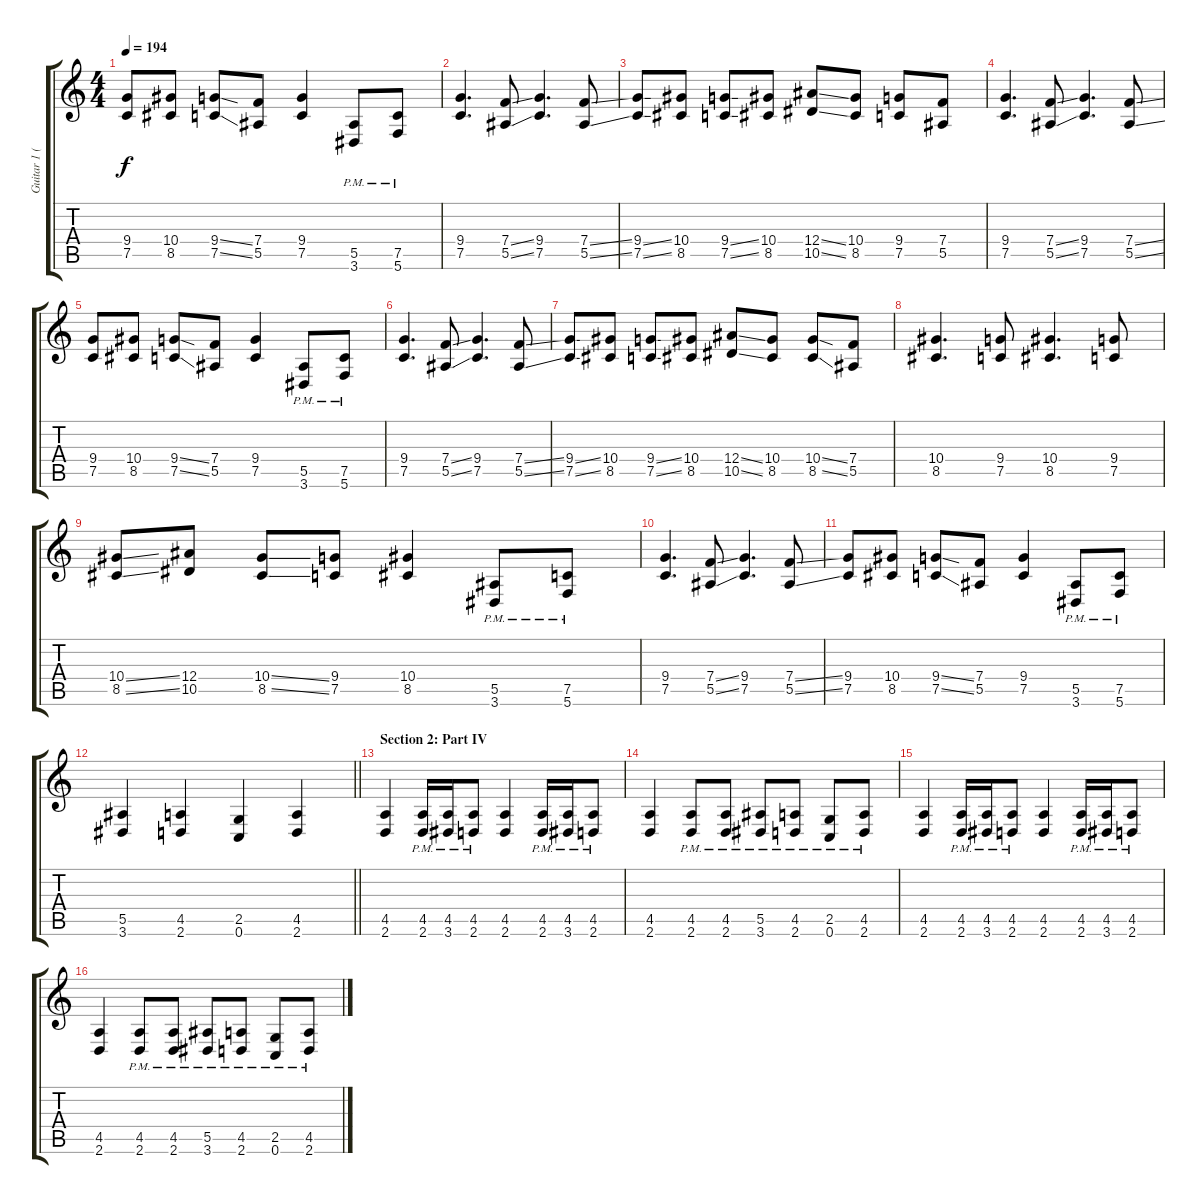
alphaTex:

\track ("Guitar 1 (Distortion)" "Guitar 1 (") {instrument distortionguitar}
\staff {score tabs}
\tuning (C4 G3 Eb3 Bb2 F2 C2) {hide}
\ts (4 4)
\tempo 194
\clef g2
\ks c
(9.4 7.5).8{dy f} (10.4 8.5).8 (9.4{ss} 7.5{ss}).8 (7.4 5.5).8 (9.4 7.5).4 (5.5{pm} 3.6{pm}).8 (7.5{pm} 5.6{pm}).8 |
(9.4 7.5).4{d} (7.4{ss} 5.5{ss}).8 (9.4 7.5).4{d} (7.4{ss} 5.5{ss}).8 |
(9.4{ss} 7.5{ss}).8 (10.4 8.5).8 (9.4{ss} 7.5{ss}).8 (10.4 8.5).8 (12.4{ss} 10.5{ss}).8 (10.4 8.5).8 (9.4 7.5).8 (7.4 5.5).8 |
(9.4 7.5).4{d} (7.4{ss} 5.5{ss}).8 (9.4 7.5).4{d} (7.4{ss} 5.5{ss}).8 |
(9.4 7.5).8 (10.4 8.5).8 (9.4{ss} 7.5{ss}).8 (7.4 5.5).8 (9.4 7.5).4 (5.5{pm} 3.6{pm}).8 (7.5{pm} 5.6{pm}).8 |
(9.4 7.5).4{d} (7.4{ss} 5.5{ss}).8 (9.4 7.5).4{d} (7.4{ss} 5.5{ss}).8 |
(9.4{ss} 7.5{ss}).8 (10.4 8.5).8 (9.4{ss} 7.5{ss}).8 (10.4 8.5).8 (12.4{ss} 10.5{ss}).8 (10.4 8.5).8 (10.4{ss} 8.5{ss}).8 (7.4 5.5).8 |
(10.4 8.5).4{d} (9.4 7.5).8 (10.4 8.5).4{d} (9.4 7.5).8 |
(10.4{ss} 8.5{ss}).8 (12.4 10.5).8 (10.4{ss} 8.5{ss}).8 (9.4 7.5).8 (10.4 8.5).4 (5.5{pm} 3.6{pm}).8 (7.5{pm} 5.6{pm}).8 |
(9.4 7.5).4{d} (7.4{ss} 5.5{ss}).8 (9.4 7.5).4{d} (7.4{ss} 5.5{ss}).8 |
(9.4 7.5).8 (10.4 8.5).8 (9.4{ss} 7.5{ss}).8 (7.4 5.5).8 (9.4 7.5).4 (5.5{pm} 3.6{pm}).8 (7.5{pm} 5.6{pm}).8 |
\barLineRight lightlight
(5.5 3.6).4 (4.5 2.6).4 (2.5 0.6).4 (4.5 2.6).4 |
\section ("" "Section 2: Part IV")
(4.5 2.6).4 (4.5{pm} 2.6{pm}).16 (4.5{pm} 3.6{pm}).16 (4.5{pm} 2.6{pm}).8 (4.5 2.6).4 (4.5{pm} 2.6{pm}).16 (4.5{pm} 3.6{pm}).16 (4.5{pm} 2.6{pm}).8 |
(4.5 2.6).4 (4.5{pm} 2.6{pm}).8 (4.5{pm} 2.6{pm}).8 (5.5{pm} 3.6{pm}).8 (4.5{pm} 2.6{pm}).8 (2.5{pm} 0.6{pm}).8 (4.5{pm} 2.6{pm}).8 |
(4.5 2.6).4 (4.5{pm} 2.6{pm}).16 (4.5{pm} 3.6{pm}).16 (4.5{pm} 2.6{pm}).8 (4.5 2.6).4 (4.5{pm} 2.6{pm}).16 (4.5{pm} 3.6{pm}).16 (4.5{pm} 2.6{pm}).8 |
(4.5 2.6).4 (4.5{pm} 2.6{pm}).8 (4.5{pm} 2.6{pm}).8 (5.5{pm} 3.6{pm}).8 (4.5{pm} 2.6{pm}).8 (2.5{pm} 0.6{pm}).8 (4.5{pm} 2.6{pm}).8
